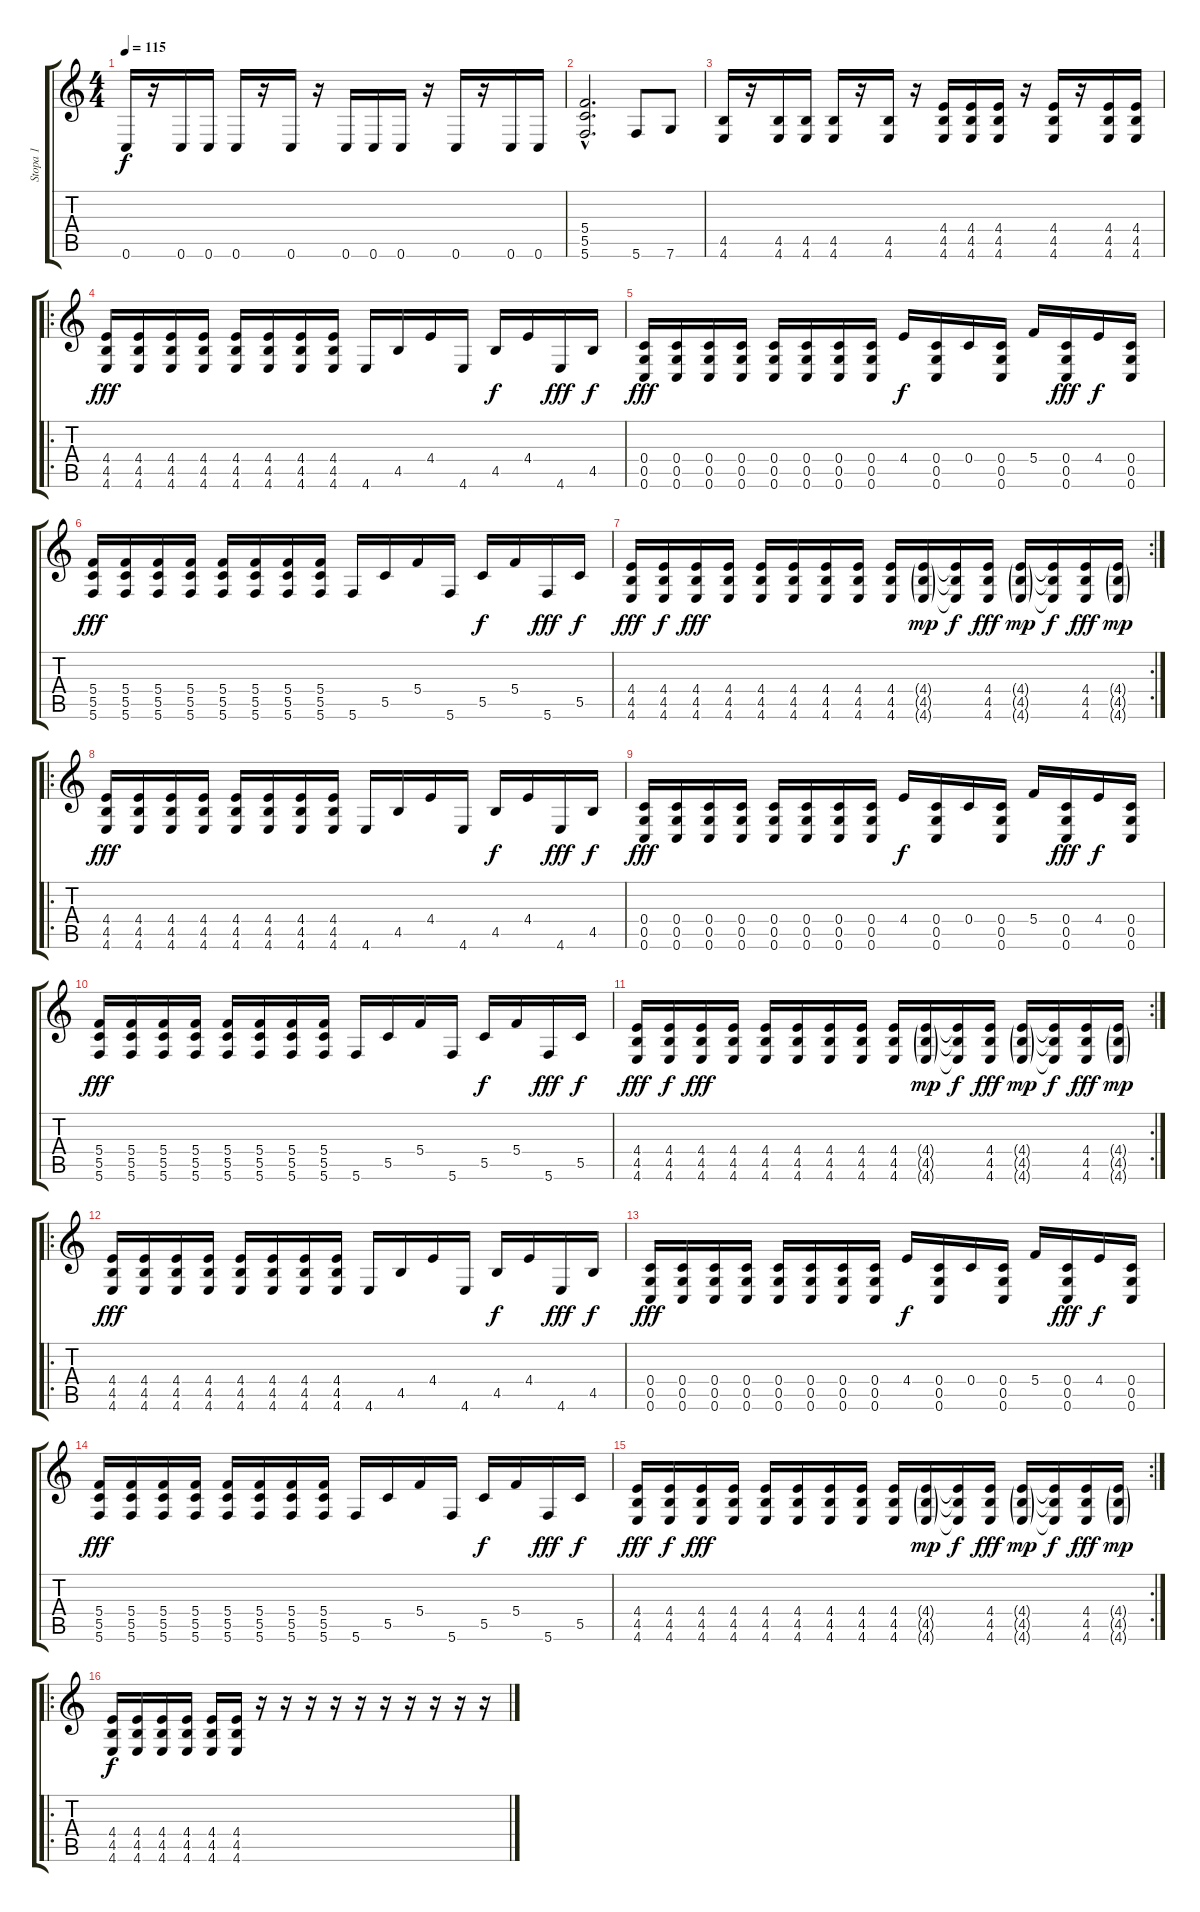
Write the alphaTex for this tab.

\track ("Stopa 1" "Stopa 1") {instrument distortionguitar}
\staff {score tabs}
\tuning (D4 A3 F3 C3 G2 C2) {hide}
\ts (4 4)
\tempo 115
\clef g2
\ks c
0.6.16{dy f} r.16 0.6.16 0.6.16 0.6.16 r.16 0.6.16 r.16 0.6.16 0.6.16 0.6.16 r.16 0.6.16 r.16 0.6.16 0.6.16 |
(5.4{hac} 5.5{hac} 5.6{hac}).2{d} 5.6.8 7.6.8 |
(4.5 4.6).16 r.16 (4.5 4.6).16 (4.5 4.6).16 (4.5 4.6).16 r.16 (4.5 4.6).16 r.16 (4.4 4.5 4.6).16 (4.4 4.5 4.6).16 (4.4 4.5 4.6).16 r.16 (4.4 4.5 4.6).16 r.16 (4.4 4.5 4.6).16 (4.4 4.5 4.6).16 |
\ro
(4.4 4.5 4.6).16{dy fff volume 16 instrument distortionguitar} (4.4 4.5 4.6).16 (4.4 4.5 4.6).16 (4.4 4.5 4.6).16 (4.4 4.5 4.6).16 (4.4 4.5 4.6).16 (4.4 4.5 4.6).16 (4.4 4.5 4.6).16 4.6.16 4.5.16 4.4.16 4.6.16 4.5.16{dy f} 4.4.16 4.6.16{dy fff} 4.5.16{dy f} |
(0.4 0.5 0.6).16{dy fff} (0.4 0.5 0.6).16 (0.4 0.5 0.6).16 (0.4 0.5 0.6).16 (0.4 0.5 0.6).16 (0.4 0.5 0.6).16 (0.4 0.5 0.6).16 (0.4 0.5 0.6).16 4.4.16{dy f} (0.4 0.5 0.6).16 0.4.16 (0.4 0.5 0.6).16 5.4.16 (0.4 0.5 0.6).16{dy fff} 4.4.16{dy f} (0.4 0.5 0.6).16 |
(5.4 5.5 5.6).16{dy fff} (5.4 5.5 5.6).16 (5.4 5.5 5.6).16 (5.4 5.5 5.6).16 (5.4 5.5 5.6).16 (5.4 5.5 5.6).16 (5.4 5.5 5.6).16 (5.4 5.5 5.6).16 5.6.16 5.5.16 5.4.16 5.6.16 5.5.16{dy f} 5.4.16 5.6.16{dy fff} 5.5.16{dy f} |
\rc 2
(4.4 4.5 4.6).16{dy fff} (4.4 4.5 4.6).16{dy f} (4.4 4.5 4.6).16{dy fff} (4.4 4.5 4.6).16 (4.4 4.5 4.6).16 (4.4 4.5 4.6).16 (4.4 4.5 4.6).16 (4.4 4.5 4.6).16 (4.4 4.5 4.6).16 (4.4{g} 4.5{g} 4.6{g}).16{dy mp} (4.4{t} 4.5{t} 4.6{t}).16{dy f} (4.4 4.5 4.6).16{dy fff} (4.4{g} 4.5{g} 4.6{g}).16{dy mp} (4.4{t} 4.5{t} 4.6{t}).16{dy f} (4.4 4.5 4.6).16{dy fff} (4.4{g} 4.5{g} 4.6{g}).16{dy mp} |
\ro
(4.4 4.5 4.6).16{dy fff volume 16 instrument distortionguitar} (4.4 4.5 4.6).16 (4.4 4.5 4.6).16 (4.4 4.5 4.6).16 (4.4 4.5 4.6).16 (4.4 4.5 4.6).16 (4.4 4.5 4.6).16 (4.4 4.5 4.6).16 4.6.16 4.5.16 4.4.16 4.6.16 4.5.16{dy f} 4.4.16 4.6.16{dy fff} 4.5.16{dy f} |
(0.4 0.5 0.6).16{dy fff} (0.4 0.5 0.6).16 (0.4 0.5 0.6).16 (0.4 0.5 0.6).16 (0.4 0.5 0.6).16 (0.4 0.5 0.6).16 (0.4 0.5 0.6).16 (0.4 0.5 0.6).16 4.4.16{dy f} (0.4 0.5 0.6).16 0.4.16 (0.4 0.5 0.6).16 5.4.16 (0.4 0.5 0.6).16{dy fff} 4.4.16{dy f} (0.4 0.5 0.6).16 |
(5.4 5.5 5.6).16{dy fff} (5.4 5.5 5.6).16 (5.4 5.5 5.6).16 (5.4 5.5 5.6).16 (5.4 5.5 5.6).16 (5.4 5.5 5.6).16 (5.4 5.5 5.6).16 (5.4 5.5 5.6).16 5.6.16 5.5.16 5.4.16 5.6.16 5.5.16{dy f} 5.4.16 5.6.16{dy fff} 5.5.16{dy f} |
\rc 2
(4.4 4.5 4.6).16{dy fff} (4.4 4.5 4.6).16{dy f} (4.4 4.5 4.6).16{dy fff} (4.4 4.5 4.6).16 (4.4 4.5 4.6).16 (4.4 4.5 4.6).16 (4.4 4.5 4.6).16 (4.4 4.5 4.6).16 (4.4 4.5 4.6).16 (4.4{g} 4.5{g} 4.6{g}).16{dy mp} (4.4{t} 4.5{t} 4.6{t}).16{dy f} (4.4 4.5 4.6).16{dy fff} (4.4{g} 4.5{g} 4.6{g}).16{dy mp} (4.4{t} 4.5{t} 4.6{t}).16{dy f} (4.4 4.5 4.6).16{dy fff} (4.4{g} 4.5{g} 4.6{g}).16{dy mp} |
\ro
(4.4 4.5 4.6).16{dy fff volume 16 instrument distortionguitar} (4.4 4.5 4.6).16 (4.4 4.5 4.6).16 (4.4 4.5 4.6).16 (4.4 4.5 4.6).16 (4.4 4.5 4.6).16 (4.4 4.5 4.6).16 (4.4 4.5 4.6).16 4.6.16 4.5.16 4.4.16 4.6.16 4.5.16{dy f} 4.4.16 4.6.16{dy fff} 4.5.16{dy f} |
(0.4 0.5 0.6).16{dy fff} (0.4 0.5 0.6).16 (0.4 0.5 0.6).16 (0.4 0.5 0.6).16 (0.4 0.5 0.6).16 (0.4 0.5 0.6).16 (0.4 0.5 0.6).16 (0.4 0.5 0.6).16 4.4.16{dy f} (0.4 0.5 0.6).16 0.4.16 (0.4 0.5 0.6).16 5.4.16 (0.4 0.5 0.6).16{dy fff} 4.4.16{dy f} (0.4 0.5 0.6).16 |
(5.4 5.5 5.6).16{dy fff} (5.4 5.5 5.6).16 (5.4 5.5 5.6).16 (5.4 5.5 5.6).16 (5.4 5.5 5.6).16 (5.4 5.5 5.6).16 (5.4 5.5 5.6).16 (5.4 5.5 5.6).16 5.6.16 5.5.16 5.4.16 5.6.16 5.5.16{dy f} 5.4.16 5.6.16{dy fff} 5.5.16{dy f} |
\rc 2
(4.4 4.5 4.6).16{dy fff} (4.4 4.5 4.6).16{dy f} (4.4 4.5 4.6).16{dy fff} (4.4 4.5 4.6).16 (4.4 4.5 4.6).16 (4.4 4.5 4.6).16 (4.4 4.5 4.6).16 (4.4 4.5 4.6).16 (4.4 4.5 4.6).16 (4.4{g} 4.5{g} 4.6{g}).16{dy mp} (4.4{t} 4.5{t} 4.6{t}).16{dy f} (4.4 4.5 4.6).16{dy fff} (4.4{g} 4.5{g} 4.6{g}).16{dy mp} (4.4{t} 4.5{t} 4.6{t}).16{dy f} (4.4 4.5 4.6).16{dy fff} (4.4{g} 4.5{g} 4.6{g}).16{dy mp} |
\ro
(4.4 4.5 4.6).16{dy f} (4.4 4.5 4.6).16 (4.4 4.5 4.6).16 (4.4 4.5 4.6).16 (4.4 4.5 4.6).16 (4.4 4.5 4.6).16 r.16 r.16 r.16 r.16 r.16 r.16 r.16 r.16 r.16 r.16
